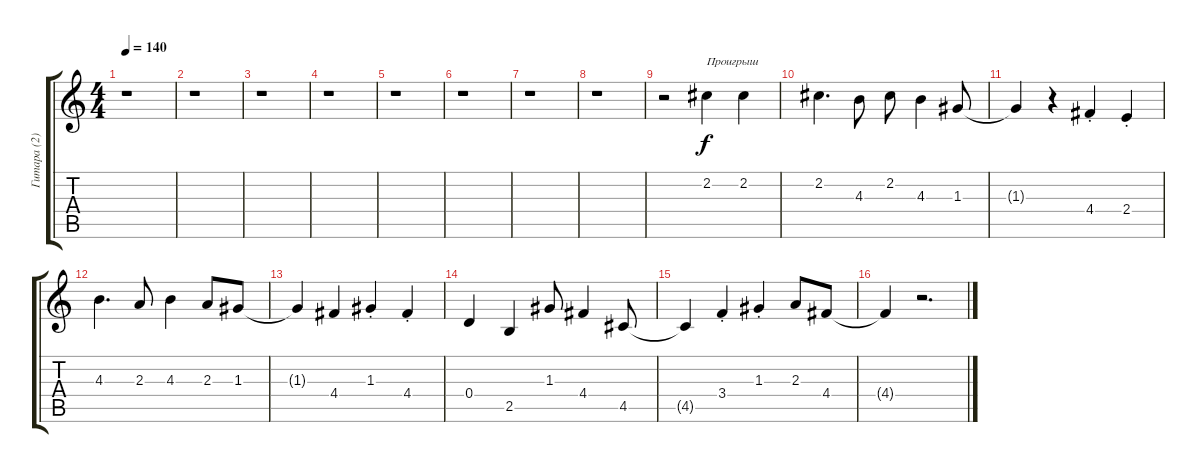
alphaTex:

\track ("Гитара (2)" "Гитара (2)") {instrument acousticguitarsteel}
\staff {score tabs}
\tuning (E4 B3 G3 D3 A2 E2) {hide}
\ts (4 4)
\tempo 140
\clef g2
\ks c
r.1{dy f} |
r.1 |
r.1 |
r.1 |
r.1 |
r.1 |
r.1 |
r.1 |
r.2 2.2.4{txt "Проигрыш"} 2.2.4 |
2.2.4{d} 4.3.8 2.2.8 4.3.4 1.3.8 |
1.3{t}.4 r.4 4.4{st}.4 2.4{st}.4 |
4.3.4{d} 2.3.8 4.3.4 2.3.8 1.3.8 |
1.3{t}.4 4.4.4 1.3{st}.4 4.4{st}.4 |
0.4.4 2.5.4 1.3.8 4.4.4 4.5.8 |
4.5{t}.4 3.4{st}.4 1.3{st}.4 2.3.8 4.4.8 |
4.4{t}.4 r.2{d}
